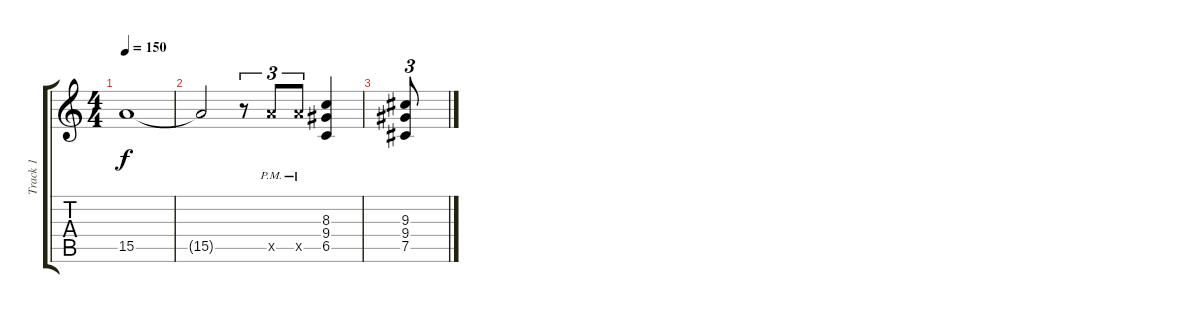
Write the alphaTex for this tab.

\track ("Track 1" "Track 1") {instrument overdrivenguitar}
\staff {score tabs}
\tuning (Db4 Ab3 E3 B2 Gb2 Db2) {hide}
\ts (4 4)
\tempo 150
\clef g2
\ks c
15.5{t}.1{dy f} |
15.5{t}.2 r.8{tu (3 2)} 15.5{pm x}.8{tu (3 2)} 15.5{pm x}.8{tu (3 2)} (8.3 9.4 6.5).4 |
(9.3 9.4 7.5).8{tu (3 2)}
